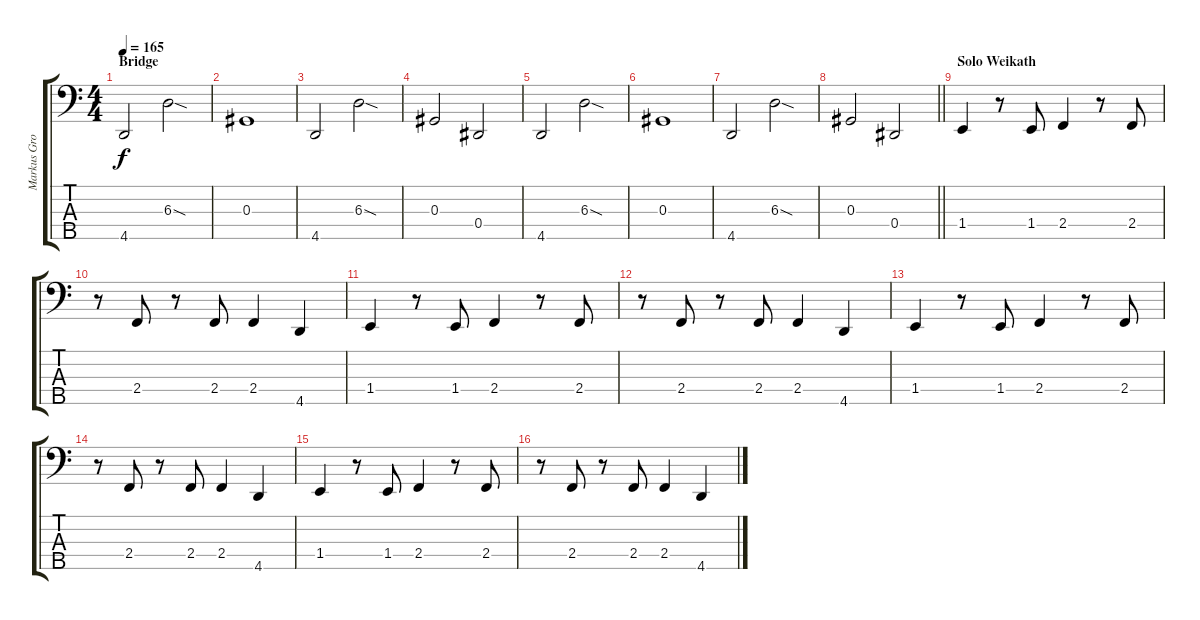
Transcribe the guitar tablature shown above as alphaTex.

\track ("Markus Grosskopf" "Markus Gro") {instrument electricbasspick}
\staff {score tabs}
\tuning (Gb2 Db2 Ab1 Eb1 Bb0) {hide}
\ts (4 4)
\section ("" "Bridge")
\tempo 165
\clef f4
\ks c
4.5.2{dy f} 6.3{sod}.2 |
0.3.1 |
4.5.2 6.3{sod}.2 |
0.3.2 0.4.2 |
4.5.2 6.3{sod}.2 |
0.3.1 |
4.5.2 6.3{sod}.2 |
\barLineRight lightlight
0.3.2 0.4.2 |
\section ("" "Solo Weikath")
1.4.4 r.8 1.4.8 2.4.4 r.8 2.4.8 |
r.8 2.4.8 r.8 2.4.8 2.4.4 4.5.4 |
1.4.4 r.8 1.4.8 2.4.4 r.8 2.4.8 |
r.8 2.4.8 r.8 2.4.8 2.4.4 4.5.4 |
1.4.4 r.8 1.4.8 2.4.4 r.8 2.4.8 |
r.8 2.4.8 r.8 2.4.8 2.4.4 4.5.4 |
1.4.4 r.8 1.4.8 2.4.4 r.8 2.4.8 |
r.8 2.4.8 r.8 2.4.8 2.4.4 4.5.4
